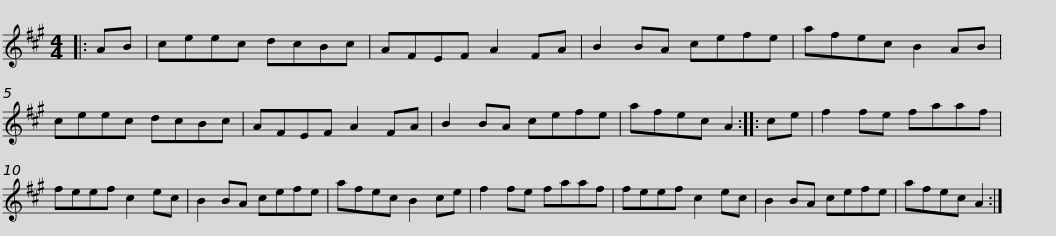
X:1
L:1/8
M:4/4
I:linebreak $
K:A
V:1 treble
V:1
|: AB | ceec dcBc | AFEF A2 FA | B2 BA cefe | afec B2 AB | %5
 ceec dcBc |$ AFEF A2 FA | B2 BA cefe | afec A2 :: ce | %10
 f2 fe faaf | feef c2 ec | B2 BA cefe |$ afec B2 ce | f2 fe faaf | %15
 feef c2 ec | B2 BA cefe | afec A2 :| %18
